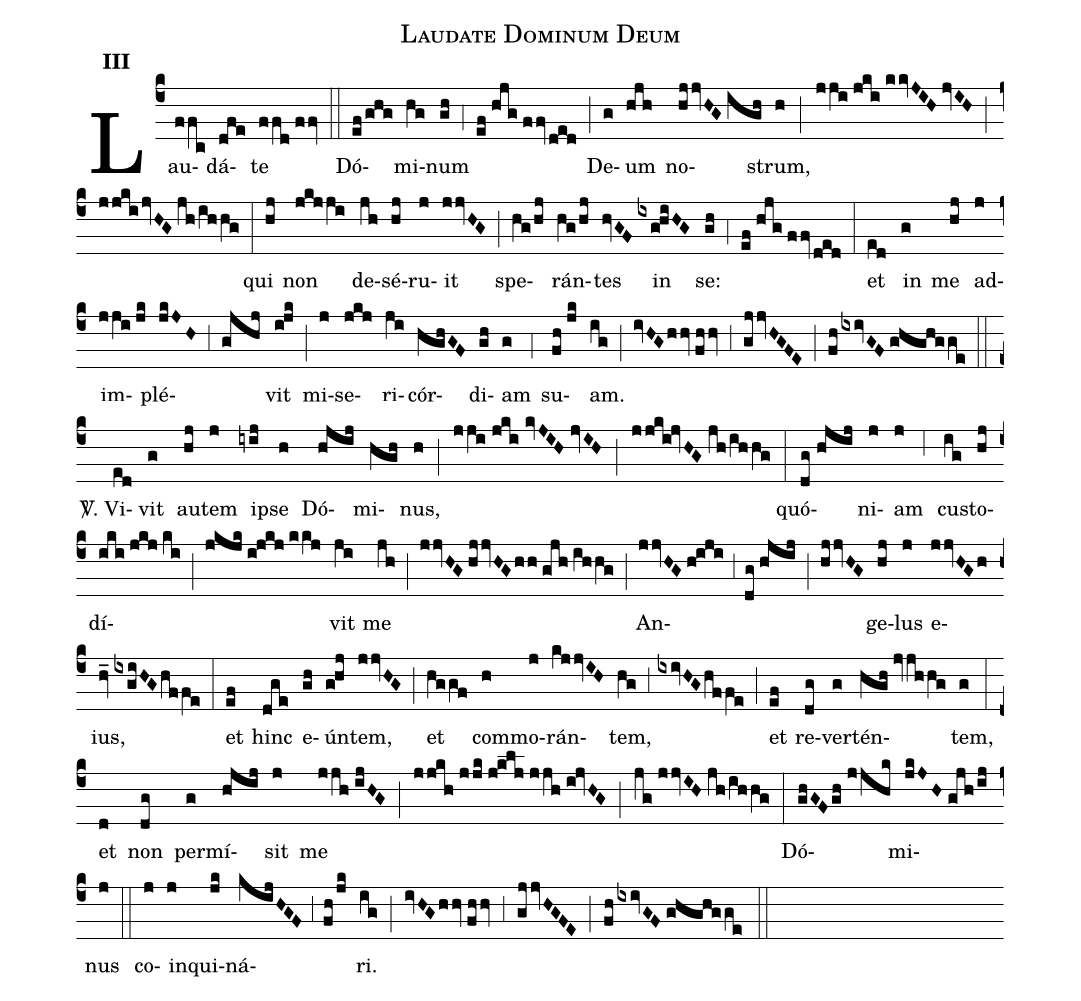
name:Laudate Dominum Deum;
mode:III;
office-part:Responsoria;
%%
(c4) Lau(ffc)dá(dfe)te(ffd//ffv) (::) Dó(ef/ghg)mi(hg)num(gh) (,4) (ef//hjg//ffv/ded) (;) De(g)um(hjh) no(hjjvHG//igh)strum,(h) (;) (jji//jki//kkvJIH//jvIH) (;) (jjki/jvHG//jh/ihhg) (:) qui(hj) non(jkjji) de(jh)sé(hj)ru(j)it(jjvHG) (;) spe(hg/hj)rán(hg/hj)tes(hvGF) in(ixg!hiHG) se:(gh) (,4) (ef//hjg//ffv/ded) (:) et(ed) in(g) me(hj) ad(j)im(jji//jk)plé(jkJH)(,3)(gjhj)vit(i!jk) (;) mi(j)se(jkj)ri(ji)cór(hghGF)di(gh)am(g) (,4) su(fh//jk)am.(ig) (;) (ivHG/hhv//fhhv) (,3) (gjjvHGFE) (;) (fh/ixivGF//ghghgge) (::) <sp>V/</sp>. Vi(ed)vit(g) au(hj)tem(j) i(iyij)pse(h) Dó(hjij)mi(hgh)nus,(h) (;) (jji//jki//kvJIH//jvIH) (;) (jjki!jvHG//jh/ihhg) (:) quó(dg//hjij)ni(j)am(j) (,6) cu(ig)sto(hj)dí(iki//jkj//ki)(;)(jkjk//i!jkj//kkj)vit(ji) me(jh) (;) (jjvHG//hjjvHG/hh//gjh//ihhg) (;) An(jjvHG//h!iji,3dg//hjij)(;)(hjjvHG)ge(hj)lus(j) e(jjvHGh)ius,(hv_//ixgiHG/hffe) (:) et(ef) hinc(dge) e(gh)ún(g!hj)tem,(jjvHG) (;) et(hggf) com(h)mo(j)rán(kjjvIH)tem,(hg) (,3) (ixivHG/hffe) (;) et(ef) re(dg)ver(g)tén(hgh//jvjhhg)tem,(g) (:) et(d) non(dg) per(g)mí(hjij)sit(j) me(jjh//ijHG) (;) (jjkh//jjk//j!klj//jjh//i!jvHG) (;) (jg//jjvIH//jh/ihhg) (:) Dó(ghGF/gh//jjhk)mi(jkJH//gjh/ij)nus(j) (::) co(j)in(j)qui(jk)ná(kijHGF,3fh/jk)ri.(ig) (;) (ivHG/hhv//fhhv) (,3) (gjjvHGFE) (;) (fh/ixivGF//ghghgge) (::)
